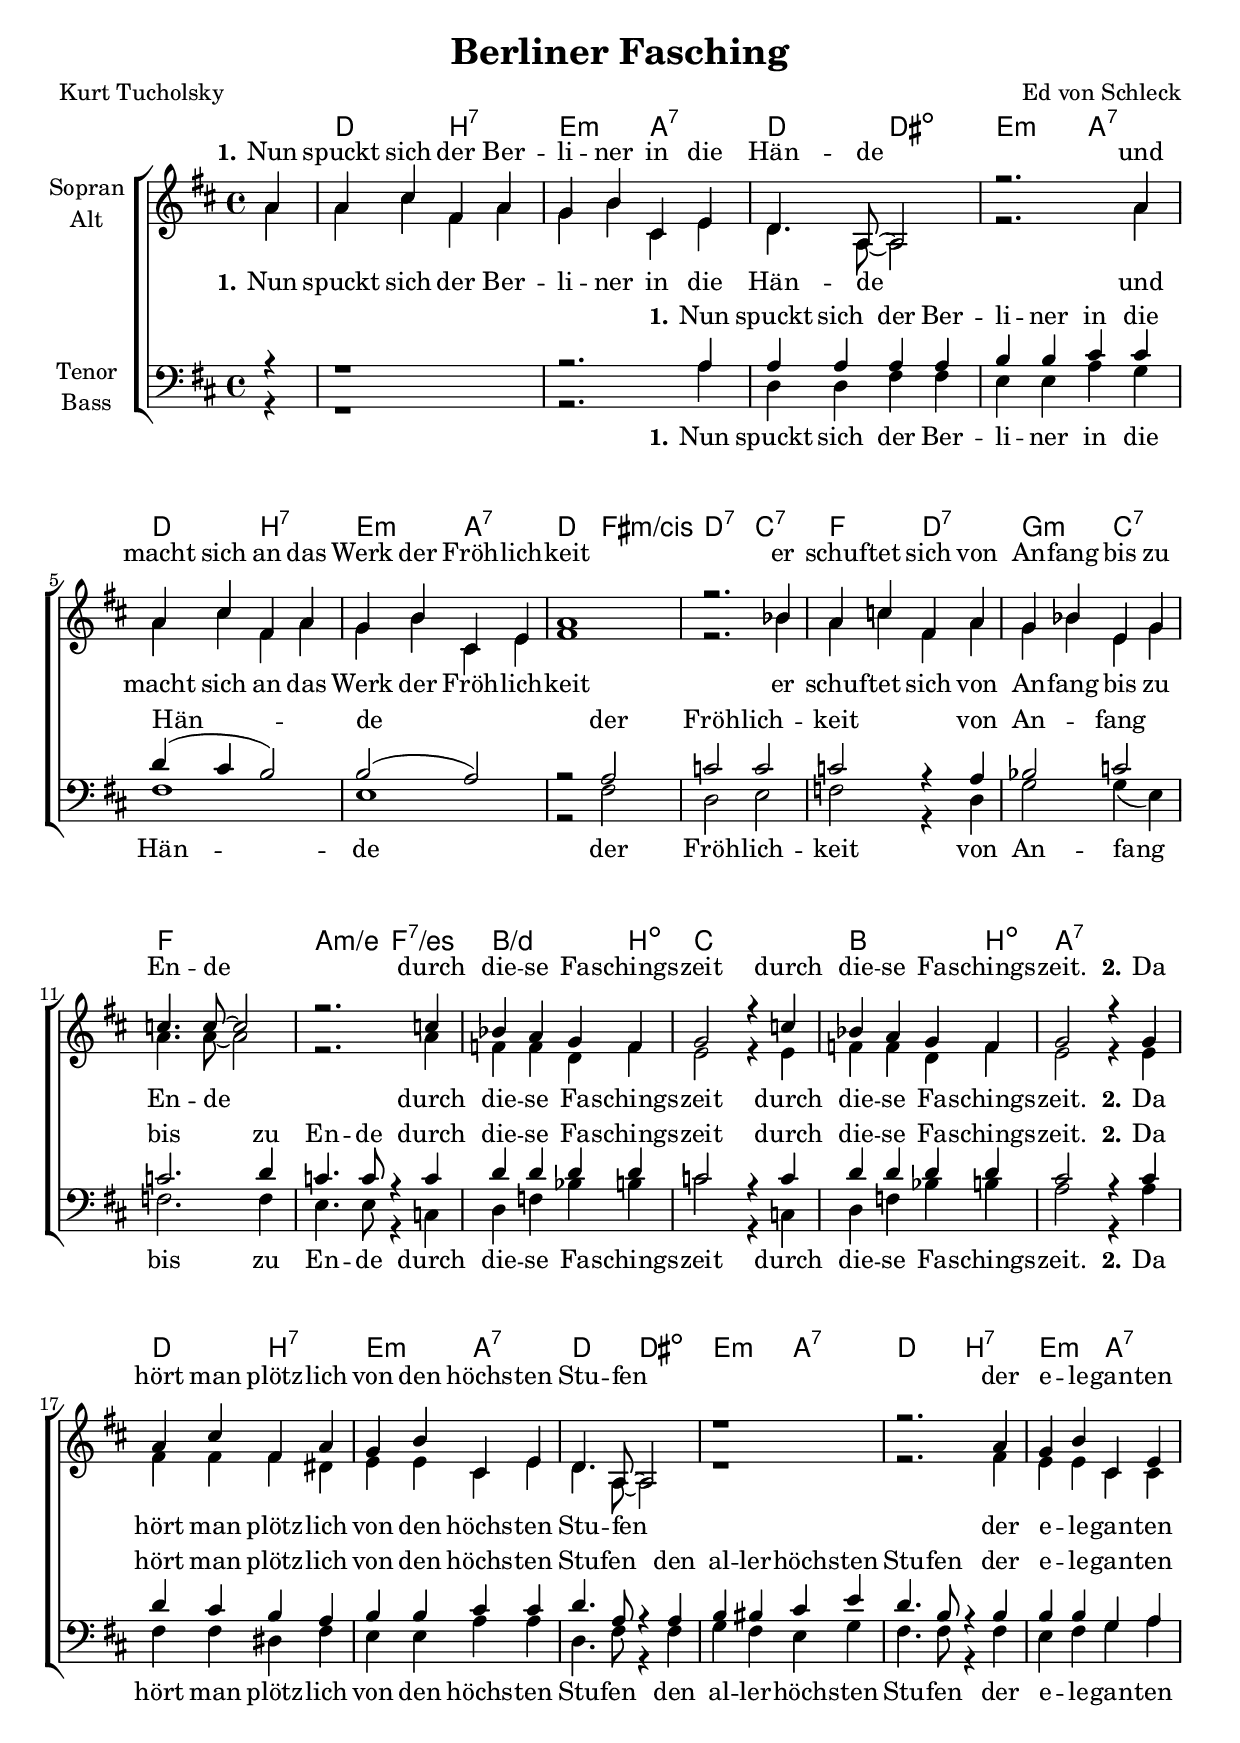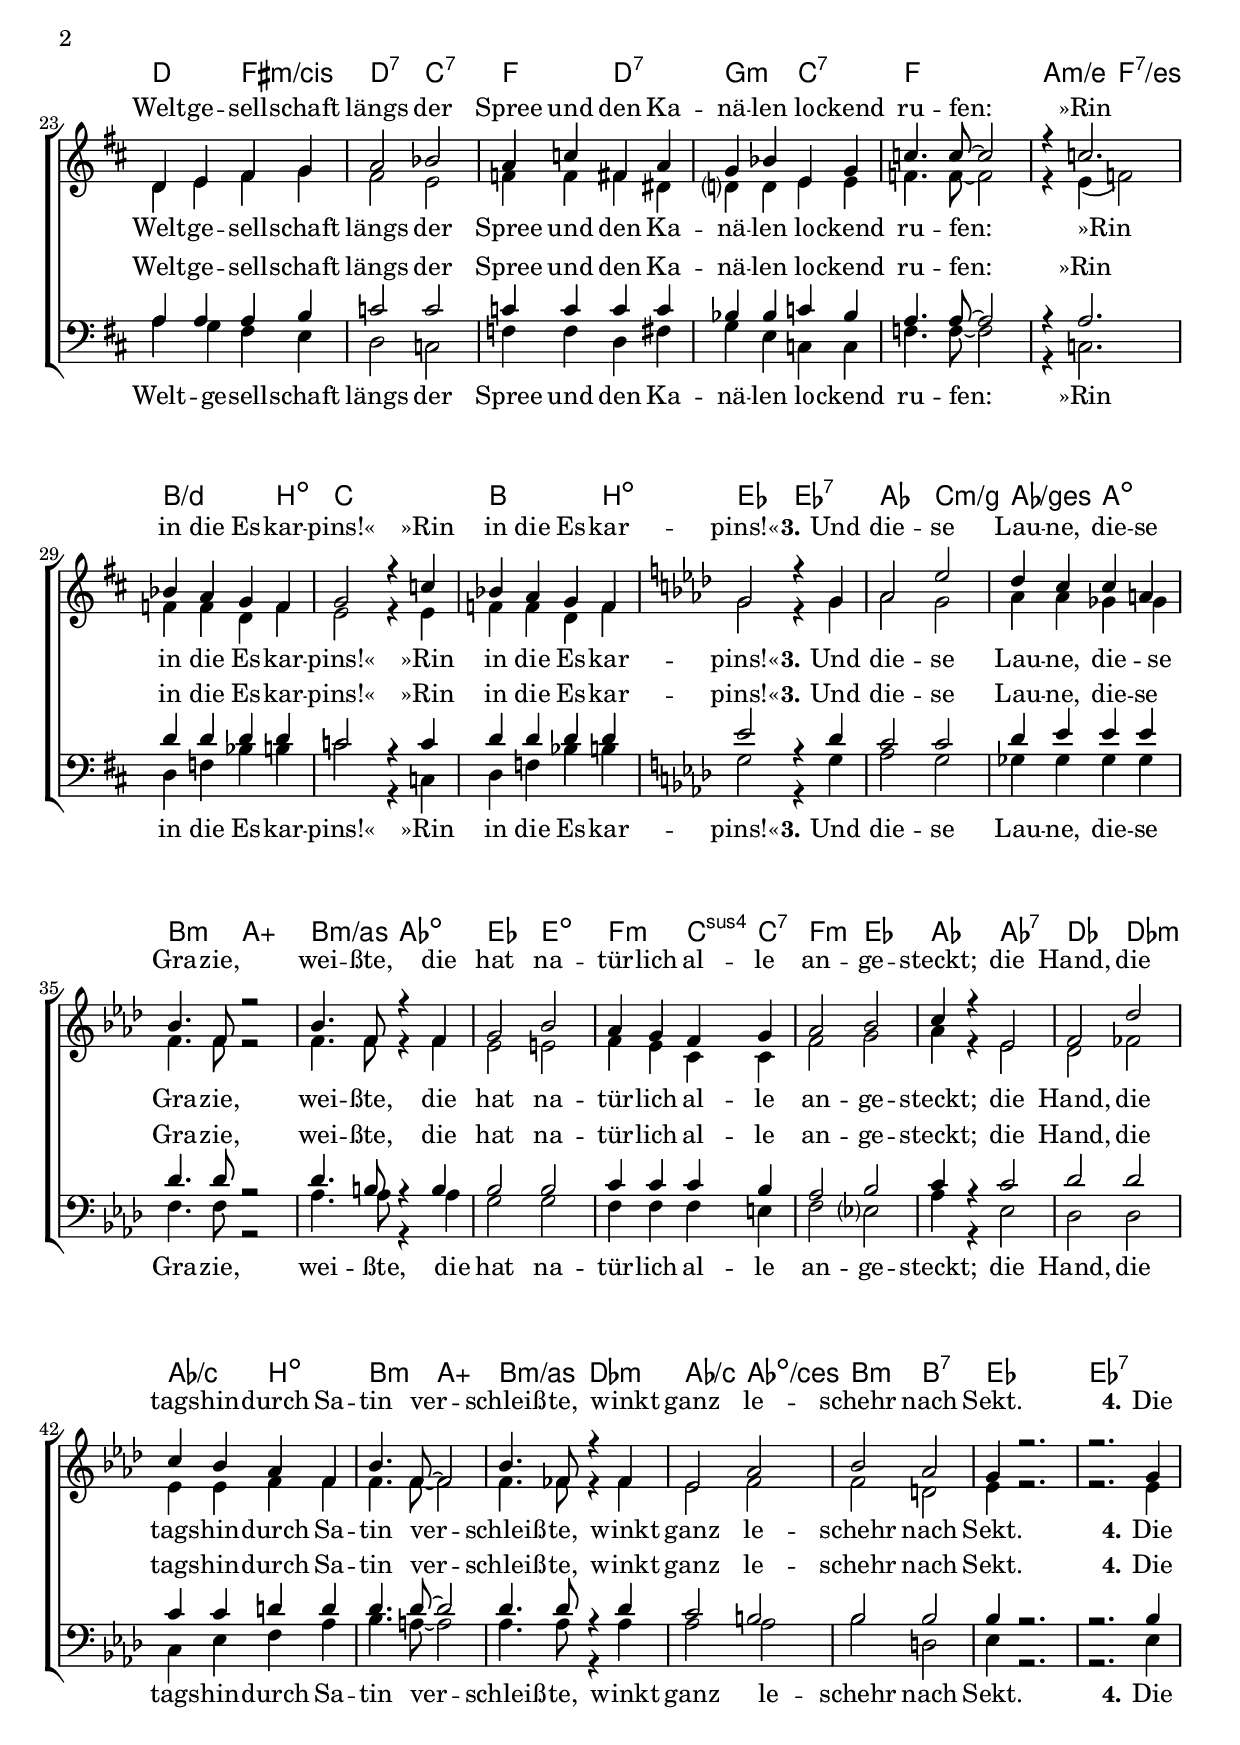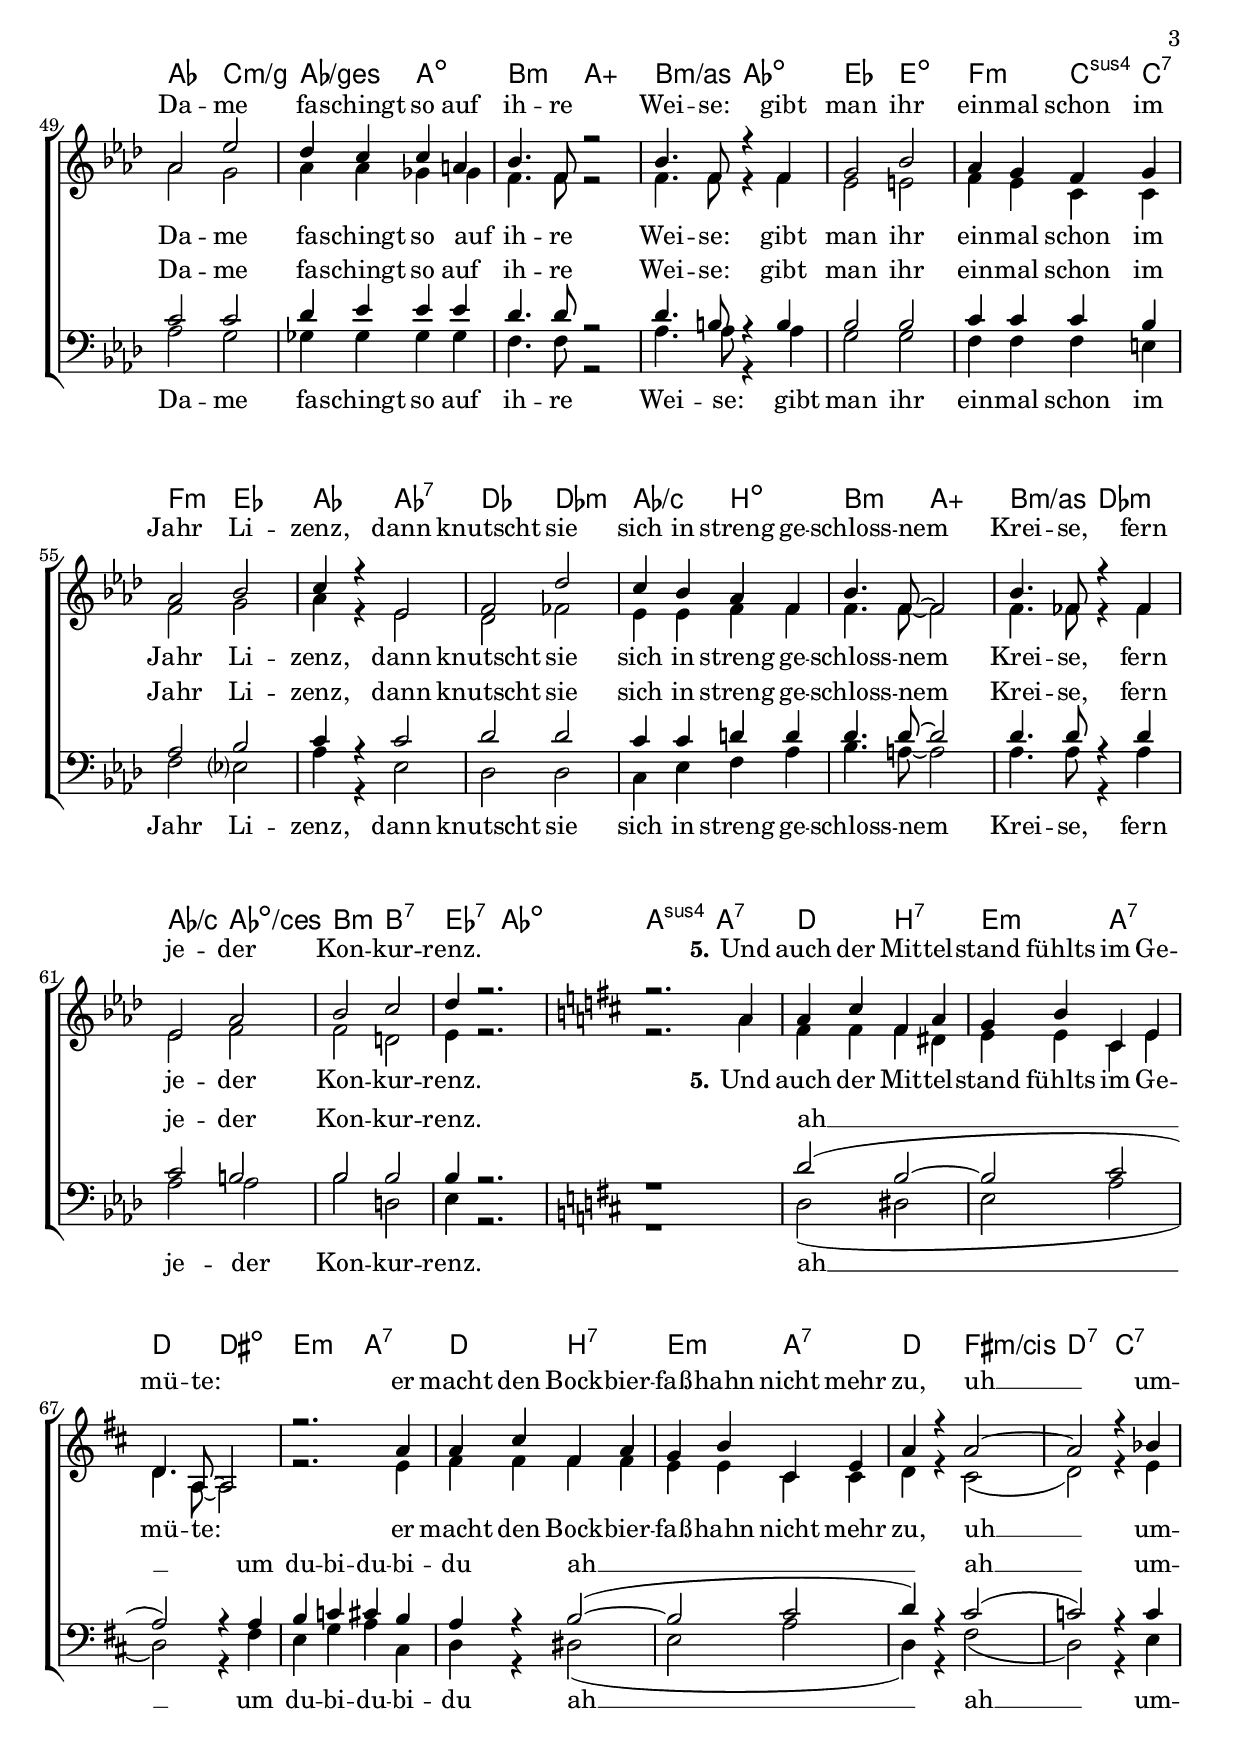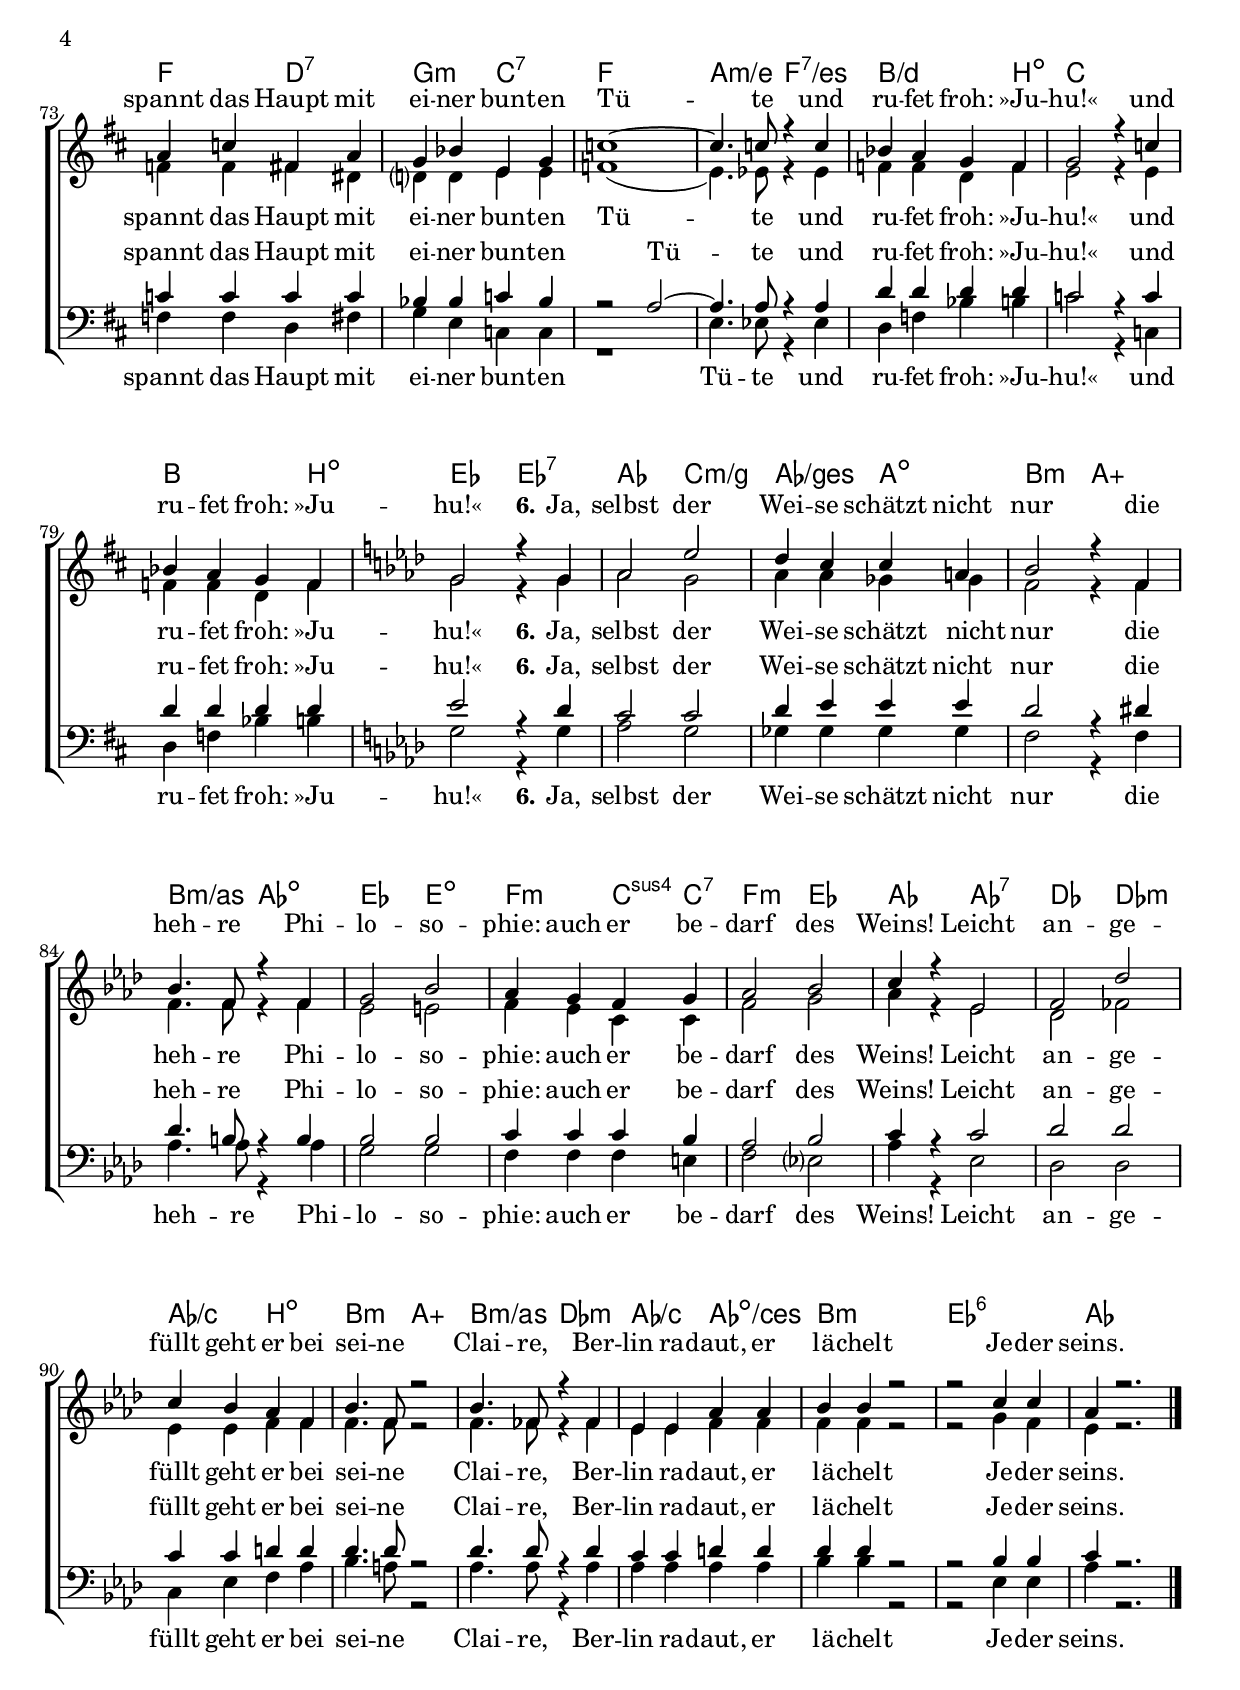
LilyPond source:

\version "2.19.54"

\header {
  title = "Berliner Fasching"
  composer = "Ed von Schleck"
  poet = "Kurt Tucholsky"
}

global = {
  \key d \major
  \time 4/4
  \partial 4
}

chordNames = \chordmode {
  \global
  \germanChords
  s4
  d2 b:7 e:m a:7
  d2 dis:dim e:m a:7
  d2 b:7 e:m a:7
  d fis:m/cis d:7 c:7
  
  f2 d:7 g:m c:7
  f1 a2:m/e f:7/es
  bes2./d b4:dim c1
  bes2. b4:dim a1:7
  
  
  d2 b:7 e:m a:7
  d2 dis:dim e:m a:7
  d2 b:7 e:m a:7
  d fis:m/cis d:7 c:7
  
  f2 d:7 g:m c:7
  f1 a2:m/e f:7/es
  bes2./d b4:dim c1
  bes2. b4:dim es2 es:7
  

  as c:m/g as/ges a:dim
  bes:m a:aug bes:m/as as:dim
  es e:dim f:m c4:sus4 c:7
  f2:m es as as:7
  
  des2 des:m as/c b:dim
  bes:m a:aug bes:m/as des:m
  as/c as:dim/ces bes:m bes:7
  es1 es:7
  
  as2 c:m/g as/ges a:dim
  bes:m a:aug bes:m/as as:dim
  es e:dim f:m c4:sus4 c:7
  f2:m es as as:7
  
  des2 des:m as/c b:dim
  bes:m a:aug bes:m/as des:m
  as/c as:dim/ces bes:m bes:7
  es2:7 as:dim a:sus4 a:7
  
  
  d2 b:7 e:m a:7
  d2 dis:dim e:m a:7
  d2 b:7 e:m a:7
  d fis:m/cis d:7 c:7
  
  f2 d:7 g:m c:7
  f1 a2:m/e f:7/es
  bes2./d b4:dim c1
  bes2. b4:dim es2 es:7
  
  
  as c:m/g as/ges a:dim
  bes:m a:aug bes:m/as as:dim
  es e:dim f:m c4:sus4 c:7
  f2:m es as as:7
  
  des2 des:m as/c b:dim
  bes:m a:aug bes:m/as des:m
  as/c as:dim/ces bes1:m es:6 as2

}

soprano = \relative c'' {
  \global
  a4
  
  %% 1
  a cis fis, a
  g b cis, e
  d4. a8~ a2
  r2. a'4

  a cis fis, a
  g b cis, e
  a1
  r2. bes4
  
  a c fis, a
  g bes e, g
  c4. c8~ c2
  r2. c4
  
  bes a g f
  g2 r4 c
  bes a g f
  g2 r4 g
  
  
  %% 2
  a cis fis, a
  g b cis, e
  d4. a8~ a2
  r1
  
  r2. a'4
  g b cis, e
  d e fis g
  a2 bes
  
  a4 c fis, a
  g bes e, g
  c4. c8~ c2
  r4 c2.
  
  bes4 a g f
  g2 r4 c
  bes a g f
  
  \key as \major
  g2 r4 g
  
  %% 3
  
  as2 es'2
  des4 c c a
  bes4. f8 r2
  bes4. f8 r4 f
  
  g2 bes
  as4 g f g
  as2 bes
  c4 r es,2
  
  f des'
  c4 bes as f
  bes4. f8~ f2
  bes4. fes8 r4 fes

  es2 as
  bes as
  g4 r2.
  r2. g4
  
  %% 4
  
  as2 es'2
  des4 c c a
  bes4. f8 r2
  bes4. f8 r4 f
  
  g2 bes
  as4 g f g
  as2 bes
  c4 r es,2
  
  f des'
  c4 bes as f
  bes4. f8~ f2
  bes4. fes8 r4 fes

  es2 as
  bes c
  des4 r2.
  \key d \major
  r2. a4
  
  %% 5
  a cis fis, a
  g b cis, e
  d4. a8~ a2
  r2. a'4

  a cis fis, a
  g b cis, e
  a4 r a2~
  a r4 bes
  
  a c fis, a
  g bes e, g
  c1~
  c4. c8 r4 c
  
  bes a g f
  g2 r4 c
  bes a g f
  \key as \major
  g2 r4 g


  %% 6
  
  as2 es'2
  des4 c c a
  bes2 r4 f
  bes4. f8 r4 f
  
  g2 bes
  as4 g f g
  as2 bes
  c4 r es,2
  
  f des'
  c4 bes as f
  bes4. f8 r2
  bes4. fes8 r4 fes

  es es as as
  bes bes r2
  r c4 c
  as r2.
  \bar "|."
}

alto = \relative c'' {
  \global
  a4
  
  a cis fis, a
  g b cis, e
  d4. a8~ a2
  r2. a'4

  a cis fis, a
  g b cis, e
  fis1
  r2. bes4
  
  a c fis, a
  g bes e, g
  a4. a8~ a2
  r2. a4
  
  f f d f
  e2 r4 e
  f f d f
  e2 r4 e
  
  %% 2
  
  fis fis fis dis
  e e cis e
  d4. a8~ a2
  r1
  
  r2. fis'4
  e e cis cis
  d e fis g
  fis2 e
  
  f4 f fis dis
  d? d e e
  f4. f8~ f2
  r4 e( f2)
  
  f4 f d f
  e2 r4 e
  f f d f
  g2 r4 g
  
  %% 3
  
  as2 g
  as4 as ges ges
  f4. f8 r2
  f4. f8 r4 f
  
  es2 e
  f4 es c c
  f2 g
  as4 r es2
  
  des fes
  es4 es f f
  f4. f8~ f2
  f4. fes8 r4 fes
  
  es2 f
  f d
  es4 r2.
  r2. es4
  
  %% 4
  
  as2 g
  as4 as ges ges
  f4. f8 r2
  f4. f8 r4 f
  
  es2 e
  f4 es c c
  f2 g
  as4 r es2
  
  des fes
  es4 es f f
  f4. f8~ f2
  f4. fes8 r4 fes
  
  es2 f
  f d
  es4 r2.
  r2. a4
  
  %% 5
  
  fis fis fis dis
  e e cis e
  d4. a8~ a2
  r2. e'4
  
  fis fis fis fis
  e e cis cis
  d r cis2(
  d) r4 e
  
  f4 f fis dis
  d? d e e
  f1(
  e4.) es8 r4 es
  
  f4 f d f
  e2 r4 e
  f f d f
  g2 r4 g
    
  %% 5
  
  as2 g
  as4 as ges ges
  f2 r4 f
  f4. f8 r4 f
  
  es2 e
  f4 es c c
  f2 g
  as4 r es2
  
  des fes
  es4 es f f
  f4. f8 r2
  f4. fes8 r4 fes
  
  es es f f
  f f r2
  r g4 f
  es r2.
}

tenor = \relative c' {
  \global
  r4
  
  r1
  r2. a4
  a a a a
  b b cis cis
  
  d4( cis b2)
  b2( a)
  r2 a
  c c
  
  c r4 a
  bes2 c2
  c2. d4
  c4. c8 r4 c
  
  d d d d
  c2 r4 c
  d d d d
  cis2 r4 cis
  
  
  %% 2
  d4 cis b a
  b b cis cis
  d4. a8 r4 a
  b bis cis e
  
  d4. b8 r4 b
  b b g a
  a a a b
  c2 c
  
  c4 c c c
  bes bes c bes
  a4. a8~ a2
  r4 a2.
  
  d4 d d d
  c2 r4 c
  d d d d
  \key as \major
  es2 r4 des
  
  %% 3
  
  c2 c2
  des4 es es es
  des4. des8 r2
  des4. b8 r4 b
  
  bes2 bes
  c4 c c bes
  as2 bes
  c4 r c2
  
  des2 des
  c4 c d d
  des4. des8~ des2
  des4. des8 r4 des
  
  c2 b
  bes bes
  bes4 r2.
  r2. bes4
  
  %% 4
  
  c2 c2
  des4 es es es
  des4. des8 r2
  des4. b8 r4 b
  
  bes2 bes
  c4 c c bes
  as2 bes
  c4 r c2
  
  des2 des
  c4 c d d
  des4. des8~ des2
  des4. des8 r4 des
  
  c2 b
  bes bes
  bes4 r2.
  \key d \major
  r1
  
  
  %% 5
  
  d2( b~
  b cis
  a2) r4 a4
  b4 c cis b

  a r b2~(
  b cis
  d4) r cis2(
  c2) r4 c
  
  c4 c c c
  bes bes c bes
  r2 a~
  a4. a8 r4 a
  
  d4 d d d
  c2 r4 c
  d d d d
  \key as \major
  es2 r4 des
  
  %% 6
  
  c2 c2
  des4 es es es
  des2 r4 dis
  des4. b8 r4 b
  
  bes2 bes
  c4 c c bes
  as2 bes
  c4 r c2
  
  des2 des
  c4 c d d
  des4. des8 r2
  des4. des8 r4 des
  
  c c d d
  des des r2
  r2 bes4 bes
  c r2.
  
}

bass = \relative c {
  \global
  r4
  
  %% 1
  
  r1
  r2. a'4
  d, d fis fis
  e e a g
  
  fis1
  e1
  r2 fis
  d e
  
  f r4 d
  g2 g4( e)
  f2. f4
  e4. e8 r4 c
  
  d f bes b
  c2 r4 c,
  d f bes b
  a2 r4 a
  
  %% 2
  
  fis fis dis fis
  e e a a
  d,4. fis8 r4 fis
  g fis e g
  
  fis4. fis8 r4 fis
  e fis g a
  a g fis e
  d2 c
  
  f4 f d fis
  g e c c
  f4. f8~ f2
  r4 c2.
  
  d4 f bes b
  c2 r4 c,
  d f bes b
  g2 r4 g
  
  %% 3
  as2 g
  ges4 ges ges ges
  f4. f8 r2
  as4. as8 r4 as
  
  g2 g
  f4 f f e
  f2 es?
  as4 r es2
  
  des des
  c4 es f as
  bes4. a8~ a2
  as4. as8 r4 as
  
  as2 as
  bes d,
  es4 r2.
  r2. es4
  
  %% 4
  
  as2 g
  ges4 ges ges ges
  f4. f8 r2
  as4. as8 r4 as
  
  g2 g
  f4 f f e
  f2 es?
  as4 r es2
  
  des des
  c4 es f as
  bes4. a8~ a2
  as4. as8 r4 as
  
  as2 as
  bes d,
  es4 r2.
  r1
  
  
  %% 5
  
  d2( dis
  e a2
  d,2) r4 fis
  e4 g a cis,
  
  d r dis2(
  e a
  d,4) r fis2(
  d) r4 e
  
  f4 f d fis
  g e c c
  r1
  e4. es8 r4 es
  
  d4 f bes b
  c2 r4 c,
  d f bes b
  g2 r4 g
  
  %% 3
  as2 g
  ges4 ges ges ges
  f2 r4 f
  as4. as8 r4 as
  
  g2 g
  f4 f f e
  f2 es?
  as4 r es2
  
  des des
  c4 es f as
  bes4. a8 r2
  as4. as8 r4 as
  
  as as as as
  bes bes r2
  r2 es,4 es
  as r2.
}

verseOne = \lyricmode {
  \set stanza = "1."
  Nun spuckt sich der Ber -- li -- ner in die Hän -- de
  und macht sich an das Werk der Fröh -- lich -- keit
  er schuf -- tet sich von An -- fang bis zu En -- de
  durch die -- se Fa -- schings -- zeit
  durch die -- se Fa -- schings -- zeit.
}

verseOneRedux = \lyricmode {
  \set stanza = "1."
  Nun spuckt sich der Ber -- li -- ner in die Hän -- de
  der Fröh -- lich -- keit
  von An -- fang bis zu En -- de
  durch die -- se Fa -- schings -- zeit
  durch die -- se Fa -- schings -- zeit.
}

verseTwo = \lyricmode {
  \set stanza = "2."
  Da hört man plötz -- lich von den höchs -- ten Stu -- fen
  der e -- le -- gan -- ten Welt -- ge -- sell -- schaft längs
  der Spree und den Ka -- nä -- len lo -- ckend ru -- fen:
  »Rin in die Es -- kar -- pins!«
  »Rin in die Es -- kar -- pins!«
}

verseTwoPlus = \lyricmode {
  \set stanza = "2."
  Da hört man plötz -- lich von den höchs -- ten Stu -- fen
  den al -- ler -- höch -- sten Stu -- fen
  der e -- le -- gan -- ten Welt -- ge -- sell -- schaft längs
  der Spree und den Ka -- nä -- len lo -- ckend ru -- fen:
  »Rin in die Es -- kar -- pins!«
  »Rin in die Es -- kar -- pins!«
}

verseThree = \lyricmode {
  \set stanza = "3."
  Und die -- se Lau -- ne, die -- se Gra -- zie, wei -- ßte,
  die hat na -- tür -- lich al -- le an -- ge -- steckt;
  die Hand, die tags -- hin -- durch Sa -- tin ver -- schleiß -- te,
  winkt ganz le -- schehr nach Sekt.
}

verseFour = \lyricmode {
  \set stanza = "4."
  Die Da -- me fa -- schingt so auf ih -- re Wei -- se:
  gibt man ihr ein -- mal schon im Jahr Li -- zenz,
  dann knutscht sie sich in streng ge -- schloss -- nem Krei -- se,
  fern je -- der Kon -- kur -- renz.
}

verseFive = \lyricmode {
  \set stanza = "5."
  Und auch der Mit -- tel -- stand fühlts im Ge -- mü -- te:
  er macht den Bock -- bier -- faß -- hahn nicht mehr zu, uh __
  um -- spannt das Haupt mit ei -- ner bun -- ten Tü -- te
  und ru -- fet froh: »Ju -- hu!«
  und ru -- fet froh: »Ju -- hu!«
}

verseSix = \lyricmode {
  \set stanza = "6."
  Ja, selbst der Wei -- se schätzt nicht nur die heh -- re
  Phi -- lo -- so -- phie: auch er be -- darf des Weins!
  Leicht an -- ge -- füllt geht er bei sei -- ne Clai -- re,
  Ber -- lin ra -- daut, er lä -- chelt
  Je -- der seins.
}

sopranoVerse = \lyricmode {
  \verseOne
  \verseTwo
  \verseThree
  \verseFour
  \verseFive
  \verseSix
}

altoVerse = \lyricmode {
  \verseOne
  \verseTwo
  \verseThree
  \verseFour
  \verseFive
  \verseSix
}

tenorVerse = \lyricmode {
  \verseOneRedux
  \verseTwoPlus
  \verseThree
  \verseFour
  
  ah __
  um du --  bi -- du -- bi -- du
  ah __ ah __
  um -- spannt das Haupt mit ei -- ner bun -- ten Tü -- te
  und ru -- fet froh: »Ju -- hu!«
  und ru -- fet froh: »Ju -- hu!«
  
  \verseSix
}

bassVerse = \lyricmode {
  \verseOneRedux
  \verseTwoPlus
  \verseThree
  \verseFour
  
  ah __
  um du --  bi -- du -- bi -- du
  ah __ ah __
  um -- spannt das Haupt mit ei -- ner bun -- ten Tü -- te
  und ru -- fet froh: »Ju -- hu!«
  und ru -- fet froh: »Ju -- hu!«
  
  \verseSix
}

chordsPart = \new ChordNames \chordNames

choirPart = \new ChoirStaff <<
  \new Staff = "sa" \with {
    instrumentName = \markup \center-column { "Sopran" "Alt" }
  } <<
    \new Voice = "soprano" { \voiceOne \soprano }
    \new Voice = "alto" { \voiceTwo \alto }
  >>
  \new Lyrics \with {
    alignAboveContext = "sa"
    \override VerticalAxisGroup #'staff-affinity = #DOWN
  } \lyricsto "soprano" \sopranoVerse
  \new Lyrics \lyricsto "alto" \altoVerse
  \new Staff = "tb" \with {
    instrumentName = \markup \center-column { "Tenor" "Bass" }
  } <<
    \clef bass
    \new Voice = "tenor" { \voiceOne \tenor }
    \new Voice = "bass" { \voiceTwo \bass }
  >>
  \new Lyrics \with {
    alignAboveContext = "tb"
    \override VerticalAxisGroup #'staff-affinity = #DOWN
  } \lyricsto "tenor" \tenorVerse
  \new Lyrics \lyricsto "bass" \bassVerse
>>

\score {
  <<
    \chordsPart
    \choirPart
  >>
  \layout { }
  \midi {
    \tempo 4=155
  }
}
